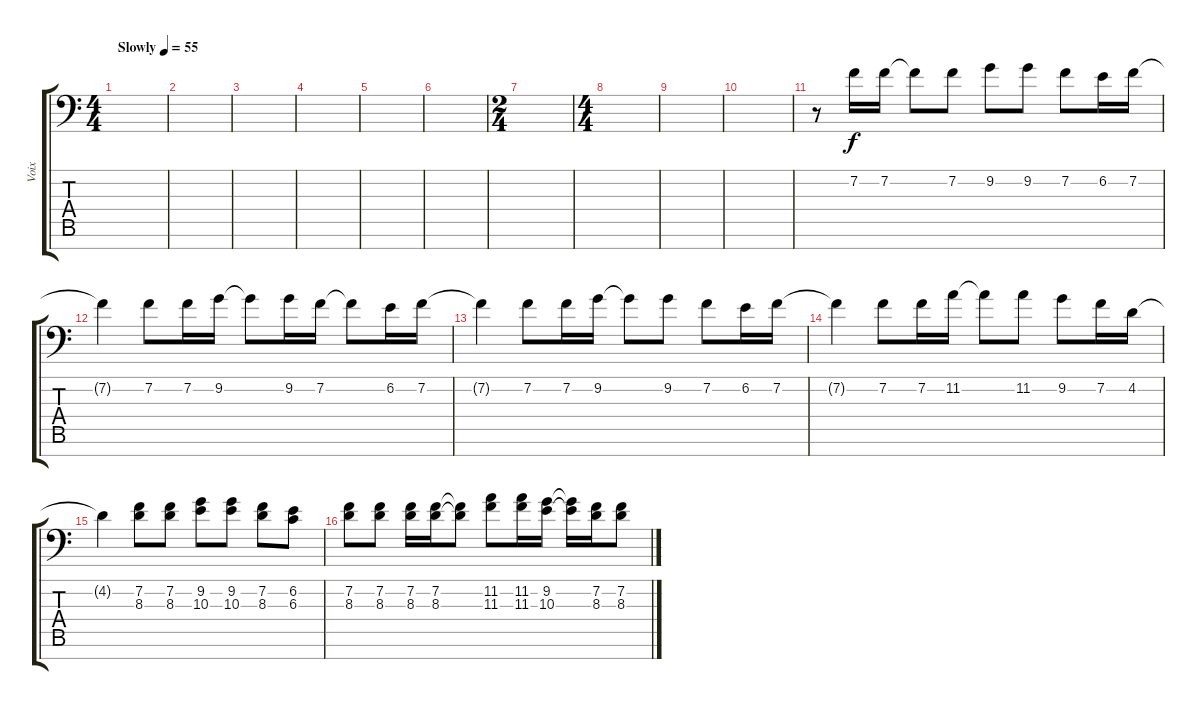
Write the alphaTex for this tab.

\track ("Voix" "Voix") {instrument flute}
\staff {score tabs}
\tuning (Eb4 Bb3 Gb3 Db3 Ab2 Eb2 C-1) {hide}
\ts (4 4)
\tempo (55 "Slowly")
\clef f4
\ks c
|
|
|
|
|
|
\ts (2 4)
|
\ts (4 4)
|
|
|
r.8 7.2.16 7.2.16 7.2{t}.8 7.2.8 9.2.8 9.2.8 7.2.8 6.2.16 7.2.16 |
7.2{t}.4 7.2.8 7.2.16 9.2.16 9.2{t}.8 9.2.16 7.2.16 7.2{t}.8 6.2.16 7.2.16 |
7.2{t}.4 7.2.8 7.2.16 9.2.16 9.2{t}.8 9.2.8 7.2.8 6.2.16 7.2.16 |
7.2{t}.4 7.2.8 7.2.16 11.2.16 11.2{t}.8 11.2.8 9.2.8 7.2.16 4.2.16 |
4.2{t}.4 (7.2 8.3).8 (7.2 8.3).8 (9.2 10.3).8 (9.2 10.3).8 (7.2 8.3).8 (6.2 6.3).8 |
(7.2 8.3).8 (7.2 8.3).8 (7.2 8.3).16 (7.2 8.3).16 (7.2{t} 8.3{t}).8 (11.2 11.3).8 (11.2 11.3).16 (9.2 10.3).16 (9.2{t} 10.3{t}).16 (7.2 8.3).16 (7.2 8.3).8
